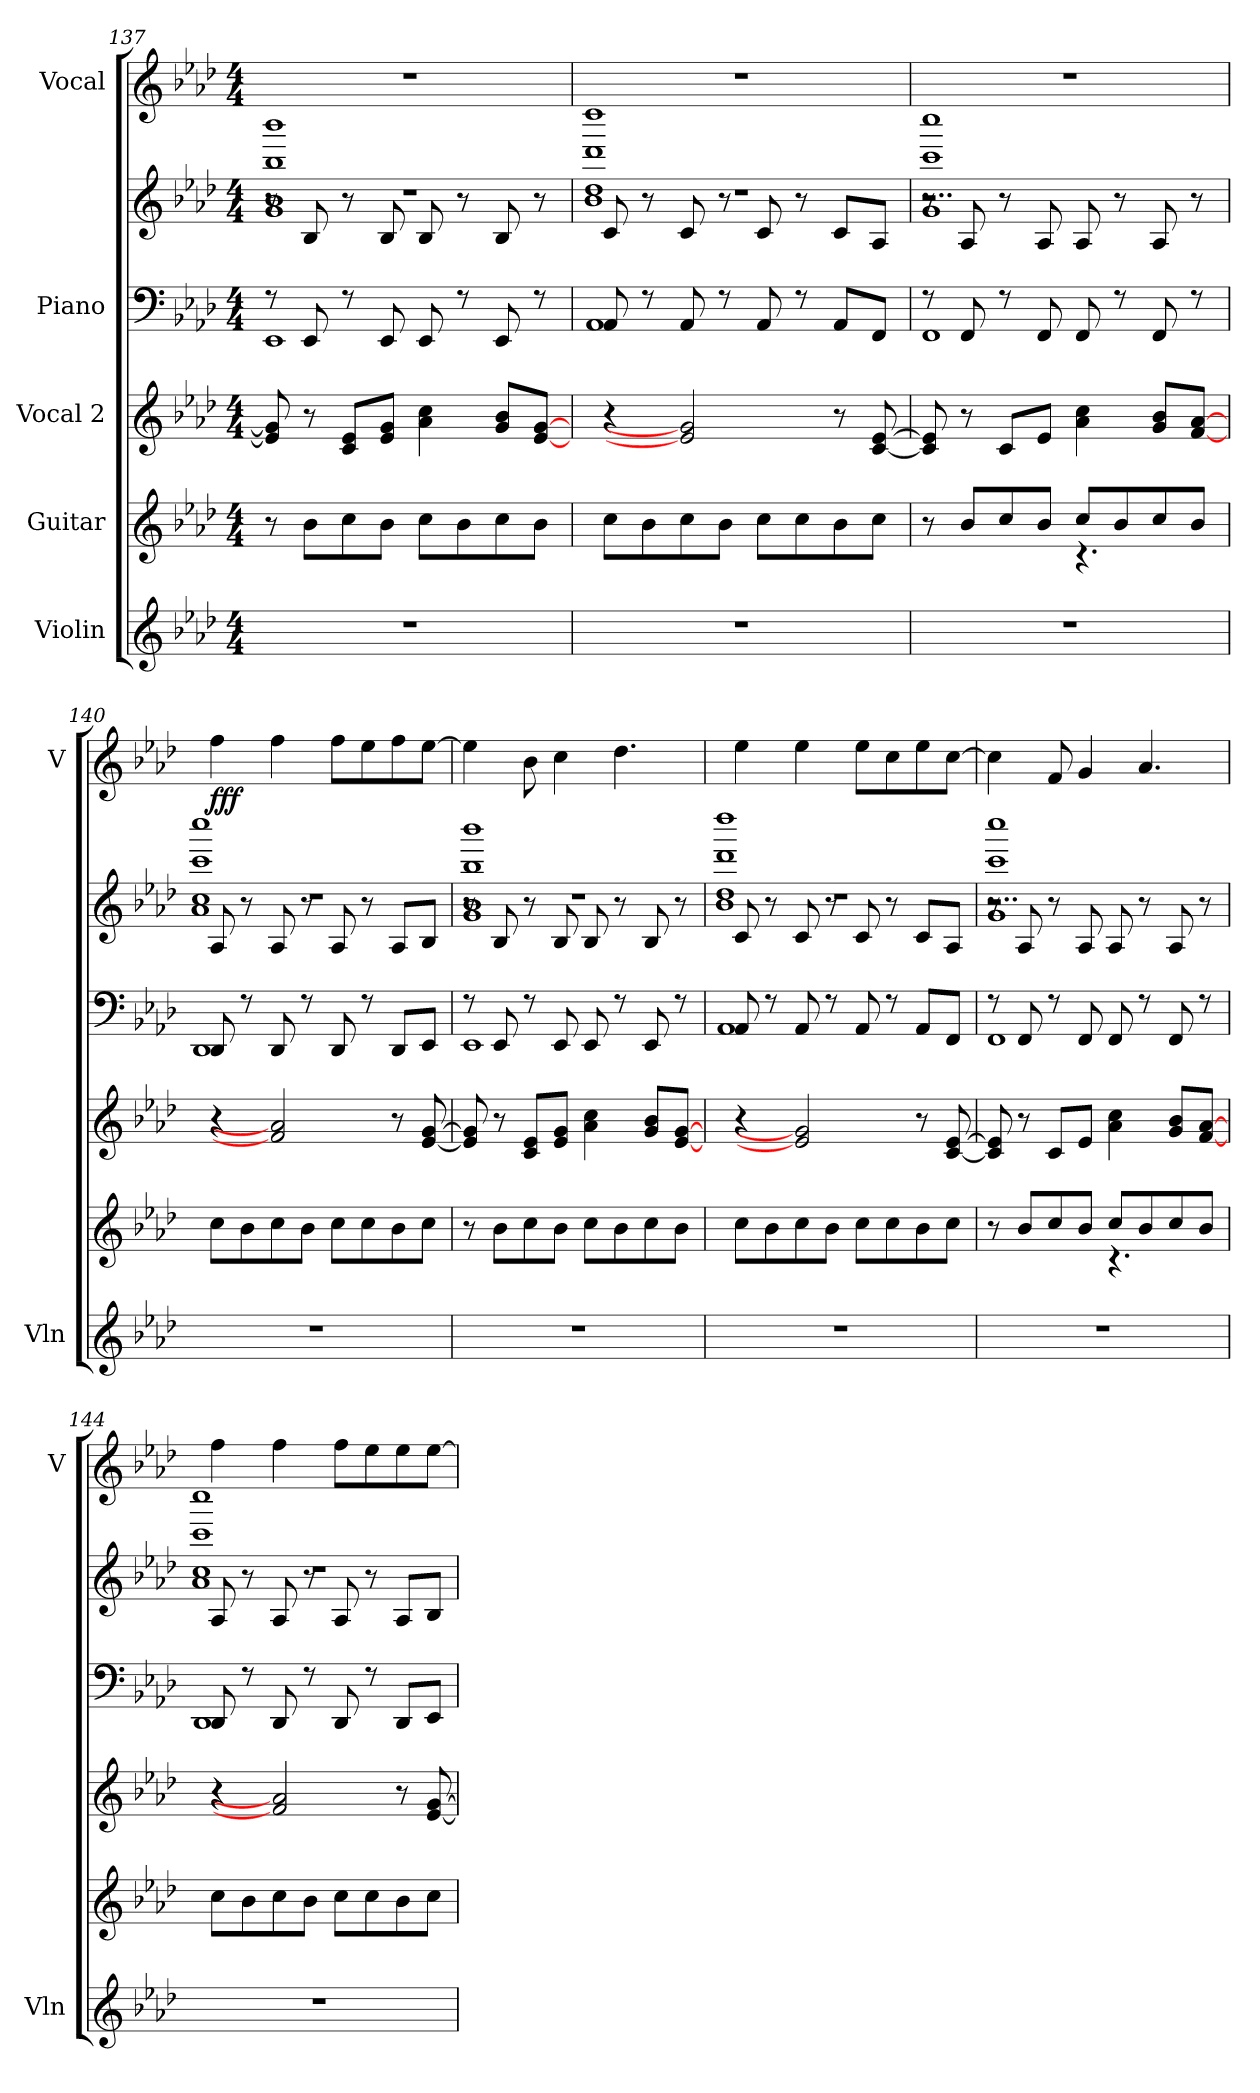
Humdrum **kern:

**kern	**kern	**kern	**kern	**kern	**kern	**dynam
*part5	*part4	*part3	*part2	*part2	*part1	*part1
*staff6	*staff5	*staff4	*staff3	*staff2	*staff1	*staff1
*I"Violin	*I"Guitar	*I"Vocal 2	*I"Piano	*	*I"Vocal	*
*I'Vln	*	*	*	*	*I'V	*
*clefG2	*clefG2	*clefG2	*clefF4	*clefG2	*clefG2	*
*k[b-e-a-d-]	*k[b-e-a-d-]	*k[b-e-a-d-]	*k[b-e-a-d-]	*k[b-e-a-d-]	*k[b-e-a-d-]	*
*M4/4	*M4/4	*M4/4	*M4/4	*M4/4	*M4/4	*
=137	=137	=137	=137	=137	=137	=137
*	*	*	*^	*^	*	*
*	*	*	*	*	*	*^	*	*
*	*	*	*	*	*	*	*^	*	*
1r	8r	8e-/] 8g/]	8r	1EE-	8r	1g	1b- 1bb- 1bbb-	1r	1r	.
.	8b-\L	8r	8EE-/	.	8B-/	.	.	.	.	.
.	8cc\	8c/ 8e-/L	8r	.	8r	.	.	.	.	.
.	8b-\J	8e-/ 8g/J	8EE-/	.	8B-/	.	.	.	.	.
.	8cc\L	4a-\ 4cc\	8EE-/	.	8B-/	.	.	.	.	.
.	8b-\	.	8r	.	8r	.	.	.	.	.
.	8cc\	8g/ 8b-/L	8EE-/	.	8B-/	.	.	.	.	.
.	8b-\J	[8e-/ [8g/J	8r	.	8r	.	.	.	.	.
=138	=138	=138	=138	=138	=138	=138	=138	=138	=138	=138
1r	8cc\L	4r	8AA-/	1AA-	8c/	1b-	1dd- 1ddd- 1dddd-	1r	1r	.
.	8b-\	.	8r	.	8r	.	.	.	.	.
.	8cc\	2e-/] 2g/]	8AA-/	.	8c/	.	.	.	.	.
.	8b-\J	.	8r	.	8r	.	.	.	.	.
.	8cc\L	.	8AA-/	.	8c/	.	.	.	.	.
.	8cc\	.	8r	.	8r	.	.	.	.	.
.	8b-\	8r	8AA-/L	.	8c/L	.	.	.	.	.
.	8cc\J	[8c/ [8e-/	8FF/J	.	8A-/J	.	.	.	.	.
=139	=139	=139	=139	=139	=139	=139	=139	=139	=139	=139
*	*^	*	*	*	*	*	*	*	*	*
1r	8r	2ryy	8c/] 8e-/]	8r	1FF	8r	1g	1ccc 1cccc	2..r	1r	.
.	8b-/L	.	8r	8FF/	.	8A-/	.	.	.	.	.
.	8cc/	.	8c/L	8r	.	8r	.	.	.	.	.
.	8b-/J	.	8e-/J	8FF/	.	8A-/	.	.	.	.	.
.	8cc/L	4.r	4a-\ 4cc\	8FF/	.	8A-/	.	.	.	.	.
.	8b-/	.	.	8r	.	8r	.	.	.	.	.
.	8cc/	.	8g/ 8b-/L	8FF/	.	8A-/	.	.	.	.	.
.	8b-/J	8ryy	[8f/ [8a-/J	8r	.	8r	.	.	8ryy	.	.
!!LO:LB:g=z
=140	=140	=140	=140	=140	=140	=140	=140	=140	=140	=140	=140
!	!	!	!	!	!	!	!	!	!	!	!LO:DY:b
*	*v	*v	*	*	*	*	*	*	*	*	*
1r	8cc\L	4r	8DD-/	1DD-	8A-/	1a-	1cc 1ccc 1cccc	1r	4ff\	fff
.	8b-\	.	8r	.	8r	.	.	.	.	.
.	8cc\	2f/] 2a-/]	8DD-/	.	8A-/	.	.	.	4ff\	.
.	8b-\J	.	8r	.	8r	.	.	.	.	.
.	8cc\L	.	8DD-/	.	8A-/	.	.	.	8ff\L	.
.	8cc\	.	8r	.	8r	.	.	.	8ee-\	.
.	8b-\	8r	8DD-/L	.	8A-/L	.	.	.	8ff\	.
.	8cc\J	[8e-/ [8g/	8EE-/J	.	8B-/J	.	.	.	[8ee-\J	.
=141	=141	=141	=141	=141	=141	=141	=141	=141	=141	=141
1r	8r	8e-/] 8g/]	8r	1EE-	8r	1g	1b- 1bb- 1bbb-	1r	4ee-\]	.
.	8b-\L	8r	8EE-/	.	8B-/	.	.	.	.	.
.	8cc\	8c/ 8e-/L	8r	.	8r	.	.	.	8b-\	.
.	8b-\J	8e-/ 8g/J	8EE-/	.	8B-/	.	.	.	4cc\	.
.	8cc\L	4a-\ 4cc\	8EE-/	.	8B-/	.	.	.	.	.
.	8b-\	.	8r	.	8r	.	.	.	4.dd-\	.
.	8cc\	8g/ 8b-/L	8EE-/	.	8B-/	.	.	.	.	.
.	8b-\J	[8e-/ [8g/J	8r	.	8r	.	.	.	.	.
=142	=142	=142	=142	=142	=142	=142	=142	=142	=142	=142
1r	8cc\L	4r	8AA-/	1AA-	8c/	1b-	1dd- 1ddd- 1dddd-	1r	4ee-\	.
.	8b-\	.	8r	.	8r	.	.	.	.	.
.	8cc\	2e-/] 2g/]	8AA-/	.	8c/	.	.	.	4ee-\	.
.	8b-\J	.	8r	.	8r	.	.	.	.	.
.	8cc\L	.	8AA-/	.	8c/	.	.	.	8ee-\L	.
.	8cc\	.	8r	.	8r	.	.	.	8cc\	.
.	8b-\	8r	8AA-/L	.	8c/L	.	.	.	8ee-\	.
.	8cc\J	[8c/ [8e-/	8FF/J	.	8A-/J	.	.	.	[8cc\J	.
=143	=143	=143	=143	=143	=143	=143	=143	=143	=143	=143
*	*^	*	*	*	*	*	*	*	*	*
1r	8r	2ryy	8c/] 8e-/]	8r	1FF	8r	1g	1ccc 1cccc	2..r	4cc\]	.
.	8b-/L	.	8r	8FF/	.	8A-/	.	.	.	.	.
.	8cc/	.	8c/L	8r	.	8r	.	.	.	8f/	.
.	8b-/J	.	8e-/J	8FF/	.	8A-/	.	.	.	4g/	.
.	8cc/L	4.r	4a-\ 4cc\	8FF/	.	8A-/	.	.	.	.	.
.	8b-/	.	.	8r	.	8r	.	.	.	4.a-/	.
.	8cc/	.	8g/ 8b-/L	8FF/	.	8A-/	.	.	.	.	.
.	8b-/J	8ryy	[8f/ [8a-/J	8r	.	8r	.	.	8ryy	.	.
*	*v	*v	*	*	*	*	*	*	*	*	*
!!LO:PB:g=z
=144	=144	=144	=144	=144	=144	=144	=144	=144	=144	=144
1r	8cc\L	4r	8DD-/	1DD-	8A-/	1a-	1cc 1ccc 1cccc	1r	4ff\	.
.	8b-\	.	8r	.	8r	.	.	.	.	.
.	8cc\	2f/] 2a-/]	8DD-/	.	8A-/	.	.	.	4ff\	.
.	8b-\J	.	8r	.	8r	.	.	.	.	.
.	8cc\L	.	8DD-/	.	8A-/	.	.	.	8ff\L	.
.	8cc\	.	8r	.	8r	.	.	.	8ee-\	.
.	8b-\	8r	8DD-/L	.	8A-/L	.	.	.	8ee-\	.
.	8cc\J	[8e-/ [8g/	8EE-/J	.	8B-/J	.	.	.	[8ee-\J	.
*	*	*	*v	*v	*	*	*	*	*	*
*	*	*	*	*v	*v	*v	*v	*	*
=	=	=	=	=	=	=
*-	*-	*-	*-	*-	*-	*-
